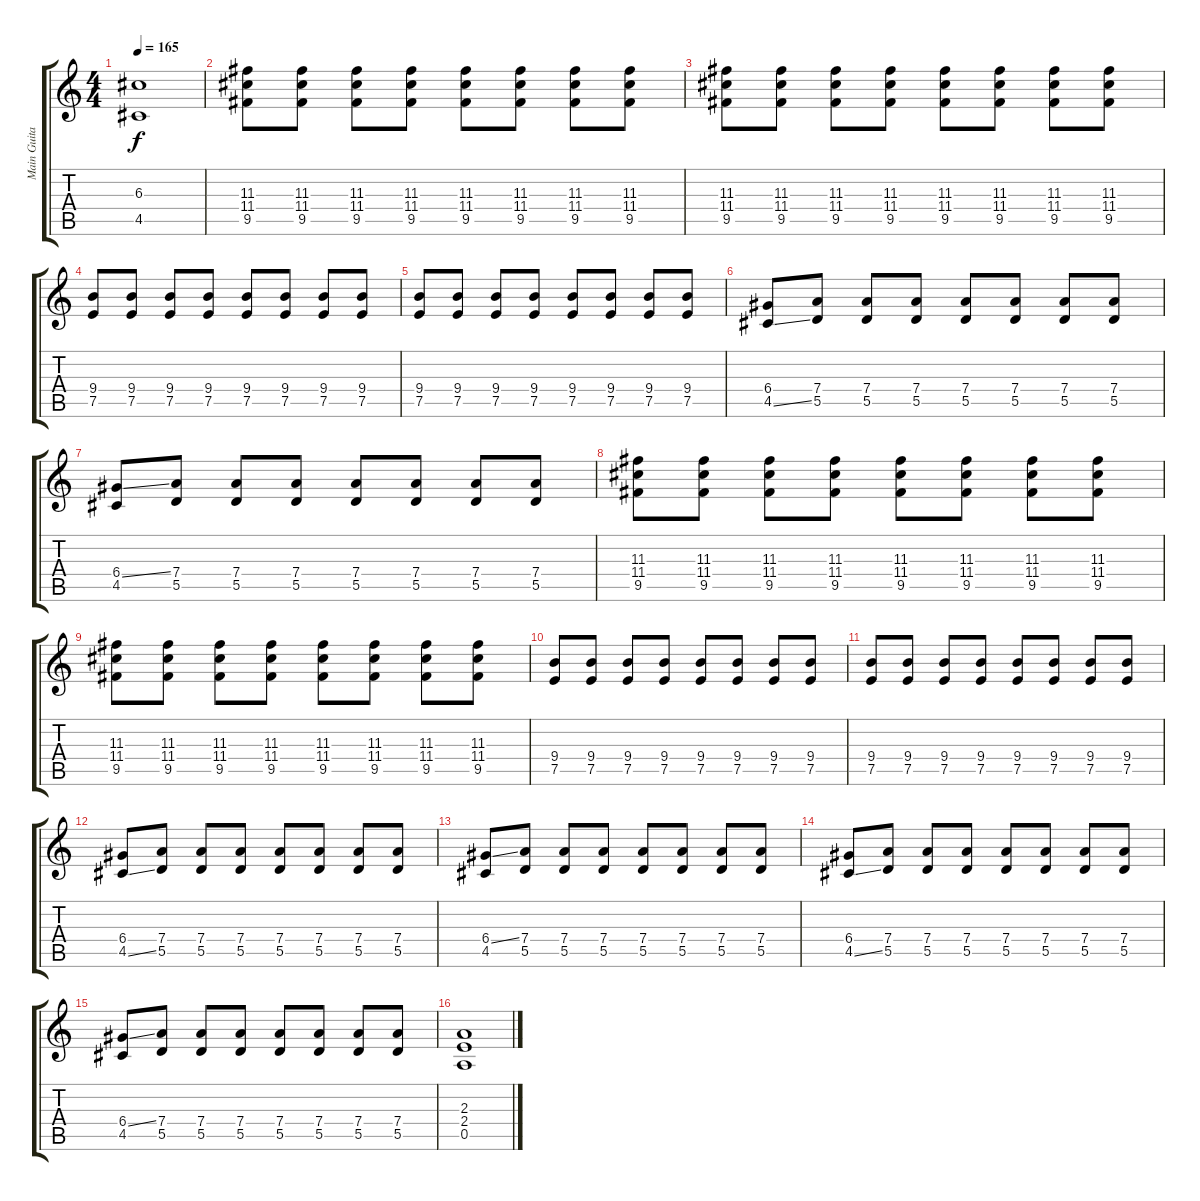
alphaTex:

\track ("Main Guitar" "Main Guita") {instrument overdrivenguitar}
\staff {score tabs}
\tuning (E4 B3 G3 D3 A2 E2) {hide}
\ts (4 4)
\tempo 165
\clef g2
\ks c
(6.3{t} 4.5{t}).1{dy f} |
(11.3 11.4 9.5).8 (11.3 11.4 9.5).8 (11.3 11.4 9.5).8 (11.3 11.4 9.5).8 (11.3 11.4 9.5).8 (11.3 11.4 9.5).8 (11.3 11.4 9.5).8 (11.3 11.4 9.5).8 |
(11.3 11.4 9.5).8 (11.3 11.4 9.5).8 (11.3 11.4 9.5).8 (11.3 11.4 9.5).8 (11.3 11.4 9.5).8 (11.3 11.4 9.5).8 (11.3 11.4 9.5).8 (11.3 11.4 9.5).8 |
(9.4 7.5).8 (9.4 7.5).8 (9.4 7.5).8 (9.4 7.5).8 (9.4 7.5).8 (9.4 7.5).8 (9.4 7.5).8 (9.4 7.5).8 |
(9.4 7.5).8 (9.4 7.5).8 (9.4 7.5).8 (9.4 7.5).8 (9.4 7.5).8 (9.4 7.5).8 (9.4 7.5).8 (9.4 7.5).8 |
(6.4 4.5{ss}).8 (7.4 5.5).8 (7.4 5.5).8 (7.4 5.5).8 (7.4 5.5).8 (7.4 5.5).8 (7.4 5.5).8 (7.4 5.5).8 |
(6.4{ss} 4.5).8 (7.4 5.5).8 (7.4 5.5).8 (7.4 5.5).8 (7.4 5.5).8 (7.4 5.5).8 (7.4 5.5).8 (7.4 5.5).8 |
(11.3 11.4 9.5).8 (11.3 11.4 9.5).8 (11.3 11.4 9.5).8 (11.3 11.4 9.5).8 (11.3 11.4 9.5).8 (11.3 11.4 9.5).8 (11.3 11.4 9.5).8 (11.3 11.4 9.5).8 |
(11.3 11.4 9.5).8 (11.3 11.4 9.5).8 (11.3 11.4 9.5).8 (11.3 11.4 9.5).8 (11.3 11.4 9.5).8 (11.3 11.4 9.5).8 (11.3 11.4 9.5).8 (11.3 11.4 9.5).8 |
(9.4 7.5).8 (9.4 7.5).8 (9.4 7.5).8 (9.4 7.5).8 (9.4 7.5).8 (9.4 7.5).8 (9.4 7.5).8 (9.4 7.5).8 |
(9.4 7.5).8 (9.4 7.5).8 (9.4 7.5).8 (9.4 7.5).8 (9.4 7.5).8 (9.4 7.5).8 (9.4 7.5).8 (9.4 7.5).8 |
(6.4 4.5{ss}).8 (7.4 5.5).8 (7.4 5.5).8 (7.4 5.5).8 (7.4 5.5).8 (7.4 5.5).8 (7.4 5.5).8 (7.4 5.5).8 |
(6.4{ss} 4.5).8 (7.4 5.5).8 (7.4 5.5).8 (7.4 5.5).8 (7.4 5.5).8 (7.4 5.5).8 (7.4 5.5).8 (7.4 5.5).8 |
(6.4 4.5{ss}).8 (7.4 5.5).8 (7.4 5.5).8 (7.4 5.5).8 (7.4 5.5).8 (7.4 5.5).8 (7.4 5.5).8 (7.4 5.5).8 |
(6.4{ss} 4.5).8 (7.4 5.5).8 (7.4 5.5).8 (7.4 5.5).8 (7.4 5.5).8 (7.4 5.5).8 (7.4 5.5).8 (7.4 5.5).8 |
(2.3 2.4 0.5).1
